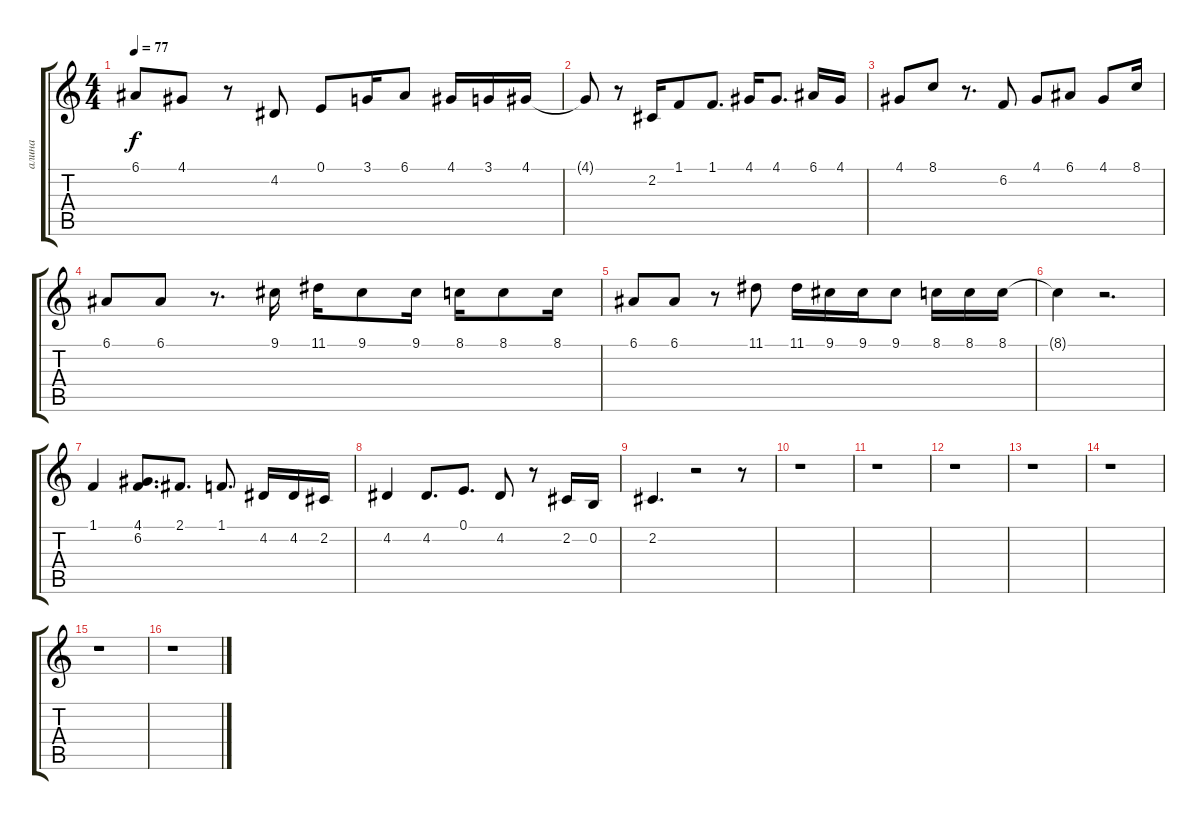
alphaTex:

\track ("алина" "алина") {instrument lead6voice}
\staff {score tabs}
\tuning (E4 B3 G3 D3 A2 E2) {hide}
\ts (4 4)
\tempo 77
\clef g2
\ks c
6.1{t}.8{dy f} 4.1.8 r.8 4.2.8 0.1.8 3.1.16 6.1.8 4.1.16 3.1.16 4.1.16 |
4.1{t}.8 r.8 2.2.16 1.1.8 1.1.8{d} 4.1.16 4.1.8{d} 6.1.16 4.1.16 |
4.1.8 8.1.8 r.8{d} 6.2.8 4.1.8 6.1.8 4.1.8 8.1.16 |
6.1.8 6.1.8 r.8{d} 9.1.16 11.1.16 9.1.8 9.1.16 8.1.16 8.1.8 8.1.16 |
6.1.8 6.1.8 r.8 11.1.8 11.1.16 9.1.16 9.1.16 9.1.8 8.1.16 8.1.16 8.1.16 |
8.1{t}.4 r.2{d} |
1.1.4 (4.1 6.2).8{d} 2.1.8{d} 1.1.8{d} 4.2.16 4.2.16 2.2.16 |
4.2.4 4.2.8{d} 0.1.8{d} 4.2.8 r.8 2.2.16 0.2.16 |
2.2.4{d} r.2 r.8 |
r.1 |
r.1 |
r.1 |
r.1 |
r.1 |
r.1 |
r.1
